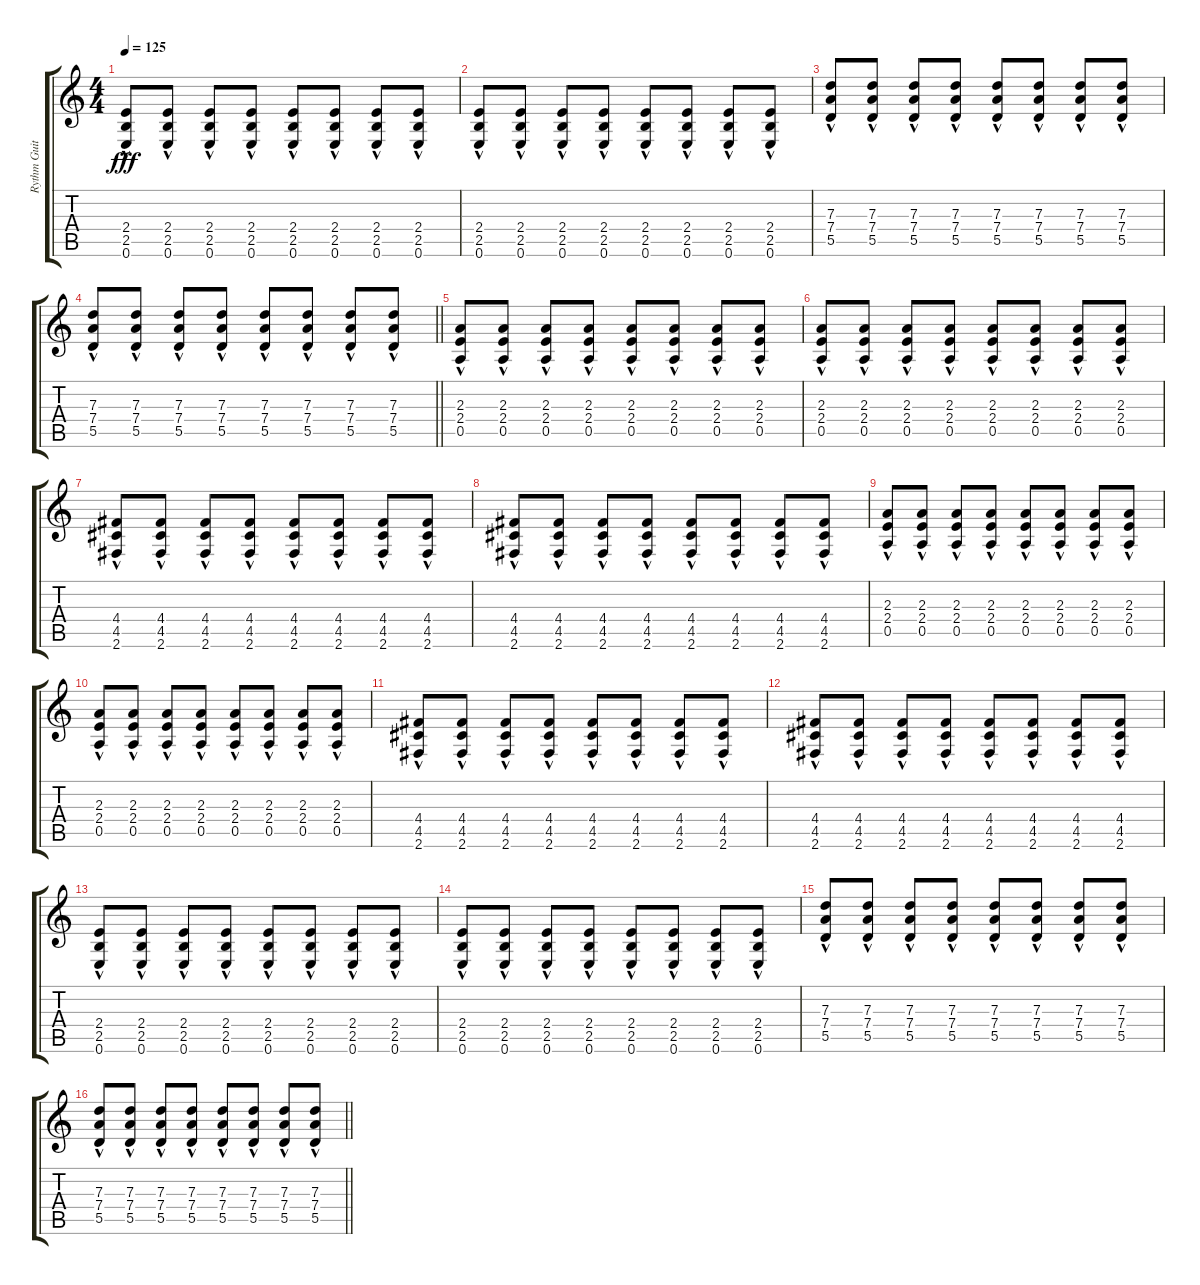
\track ("Rythm Guitar #1" "Rythm Guit") {instrument overdrivenguitar}
\staff {score tabs}
\tuning (E4 B3 G3 D3 A2 E2) {hide}
\ts (4 4)
\tempo 125
\clef g2
\ks c
(2.4{hac} 2.5 0.6).8{dy fff} (2.4{hac} 2.5 0.6).8 (2.4{hac} 2.5 0.6).8 (2.4{hac} 2.5 0.6).8 (2.4{hac} 2.5 0.6).8 (2.4{hac} 2.5 0.6).8 (2.4{hac} 2.5 0.6).8 (2.4{hac} 2.5 0.6).8 |
(2.4{hac} 2.5 0.6).8 (2.4{hac} 2.5 0.6).8 (2.4{hac} 2.5 0.6).8 (2.4{hac} 2.5 0.6).8 (2.4{hac} 2.5 0.6).8 (2.4{hac} 2.5 0.6).8 (2.4{hac} 2.5 0.6).8 (2.4{hac} 2.5 0.6).8 |
(7.3 7.4{hac} 5.5).8 (7.3 7.4{hac} 5.5).8 (7.3 7.4{hac} 5.5).8 (7.3 7.4{hac} 5.5).8 (7.3 7.4{hac} 5.5).8 (7.3 7.4{hac} 5.5).8 (7.3 7.4{hac} 5.5).8 (7.3 7.4{hac} 5.5).8 |
\barLineRight lightlight
(7.3 7.4{hac} 5.5).8 (7.3 7.4{hac} 5.5).8 (7.3 7.4{hac} 5.5).8 (7.3 7.4{hac} 5.5).8 (7.3 7.4{hac} 5.5).8 (7.3 7.4{hac} 5.5).8 (7.3 7.4{hac} 5.5).8 (7.3 7.4{hac} 5.5).8 |
(2.3 2.4 0.5{hac}).8 (2.3 2.4 0.5{hac}).8 (2.3 2.4 0.5{hac}).8 (2.3 2.4 0.5{hac}).8 (2.3 2.4 0.5{hac}).8 (2.3 2.4 0.5{hac}).8 (2.3 2.4 0.5{hac}).8 (2.3 2.4 0.5{hac}).8 |
(2.3 2.4 0.5{hac}).8 (2.3 2.4 0.5{hac}).8 (2.3 2.4 0.5{hac}).8 (2.3 2.4 0.5{hac}).8 (2.3 2.4 0.5{hac}).8 (2.3 2.4 0.5{hac}).8 (2.3 2.4 0.5{hac}).8 (2.3 2.4 0.5{hac}).8 |
(4.4 4.5{hac} 2.6).8 (4.4 4.5{hac} 2.6).8 (4.4 4.5{hac} 2.6).8 (4.4 4.5{hac} 2.6).8 (4.4 4.5{hac} 2.6).8 (4.4 4.5{hac} 2.6).8 (4.4 4.5{hac} 2.6).8 (4.4 4.5{hac} 2.6).8 |
(4.4 4.5{hac} 2.6).8 (4.4 4.5{hac} 2.6).8 (4.4 4.5{hac} 2.6).8 (4.4 4.5{hac} 2.6).8 (4.4 4.5{hac} 2.6).8 (4.4 4.5{hac} 2.6).8 (4.4 4.5{hac} 2.6).8 (4.4 4.5{hac} 2.6).8 |
(2.3 2.4 0.5{hac}).8 (2.3 2.4 0.5{hac}).8 (2.3 2.4 0.5{hac}).8 (2.3 2.4 0.5{hac}).8 (2.3 2.4 0.5{hac}).8 (2.3 2.4 0.5{hac}).8 (2.3 2.4 0.5{hac}).8 (2.3 2.4 0.5{hac}).8 |
(2.3 2.4 0.5{hac}).8 (2.3 2.4 0.5{hac}).8 (2.3 2.4 0.5{hac}).8 (2.3 2.4 0.5{hac}).8 (2.3 2.4 0.5{hac}).8 (2.3 2.4 0.5{hac}).8 (2.3 2.4 0.5{hac}).8 (2.3 2.4 0.5{hac}).8 |
(4.4 4.5{hac} 2.6).8 (4.4 4.5{hac} 2.6).8 (4.4 4.5{hac} 2.6).8 (4.4 4.5{hac} 2.6).8 (4.4 4.5{hac} 2.6).8 (4.4 4.5{hac} 2.6).8 (4.4 4.5{hac} 2.6).8 (4.4 4.5{hac} 2.6).8 |
(4.4 4.5{hac} 2.6).8 (4.4 4.5{hac} 2.6).8 (4.4 4.5{hac} 2.6).8 (4.4 4.5{hac} 2.6).8 (4.4 4.5{hac} 2.6).8 (4.4 4.5{hac} 2.6).8 (4.4 4.5{hac} 2.6).8 (4.4 4.5{hac} 2.6).8 |
(2.4{hac} 2.5 0.6).8 (2.4{hac} 2.5 0.6).8 (2.4{hac} 2.5 0.6).8 (2.4{hac} 2.5 0.6).8 (2.4{hac} 2.5 0.6).8 (2.4{hac} 2.5 0.6).8 (2.4{hac} 2.5 0.6).8 (2.4{hac} 2.5 0.6).8 |
(2.4{hac} 2.5 0.6).8 (2.4{hac} 2.5 0.6).8 (2.4{hac} 2.5 0.6).8 (2.4{hac} 2.5 0.6).8 (2.4{hac} 2.5 0.6).8 (2.4{hac} 2.5 0.6).8 (2.4{hac} 2.5 0.6).8 (2.4{hac} 2.5 0.6).8 |
(7.3 7.4{hac} 5.5).8 (7.3 7.4{hac} 5.5).8 (7.3 7.4{hac} 5.5).8 (7.3 7.4{hac} 5.5).8 (7.3 7.4{hac} 5.5).8 (7.3 7.4{hac} 5.5).8 (7.3 7.4{hac} 5.5).8 (7.3 7.4{hac} 5.5).8 |
\barLineRight lightlight
(7.3 7.4{hac} 5.5).8 (7.3 7.4{hac} 5.5).8 (7.3 7.4{hac} 5.5).8 (7.3 7.4{hac} 5.5).8 (7.3 7.4{hac} 5.5).8 (7.3 7.4{hac} 5.5).8 (7.3 7.4{hac} 5.5).8 (7.3 7.4{hac} 5.5).8
